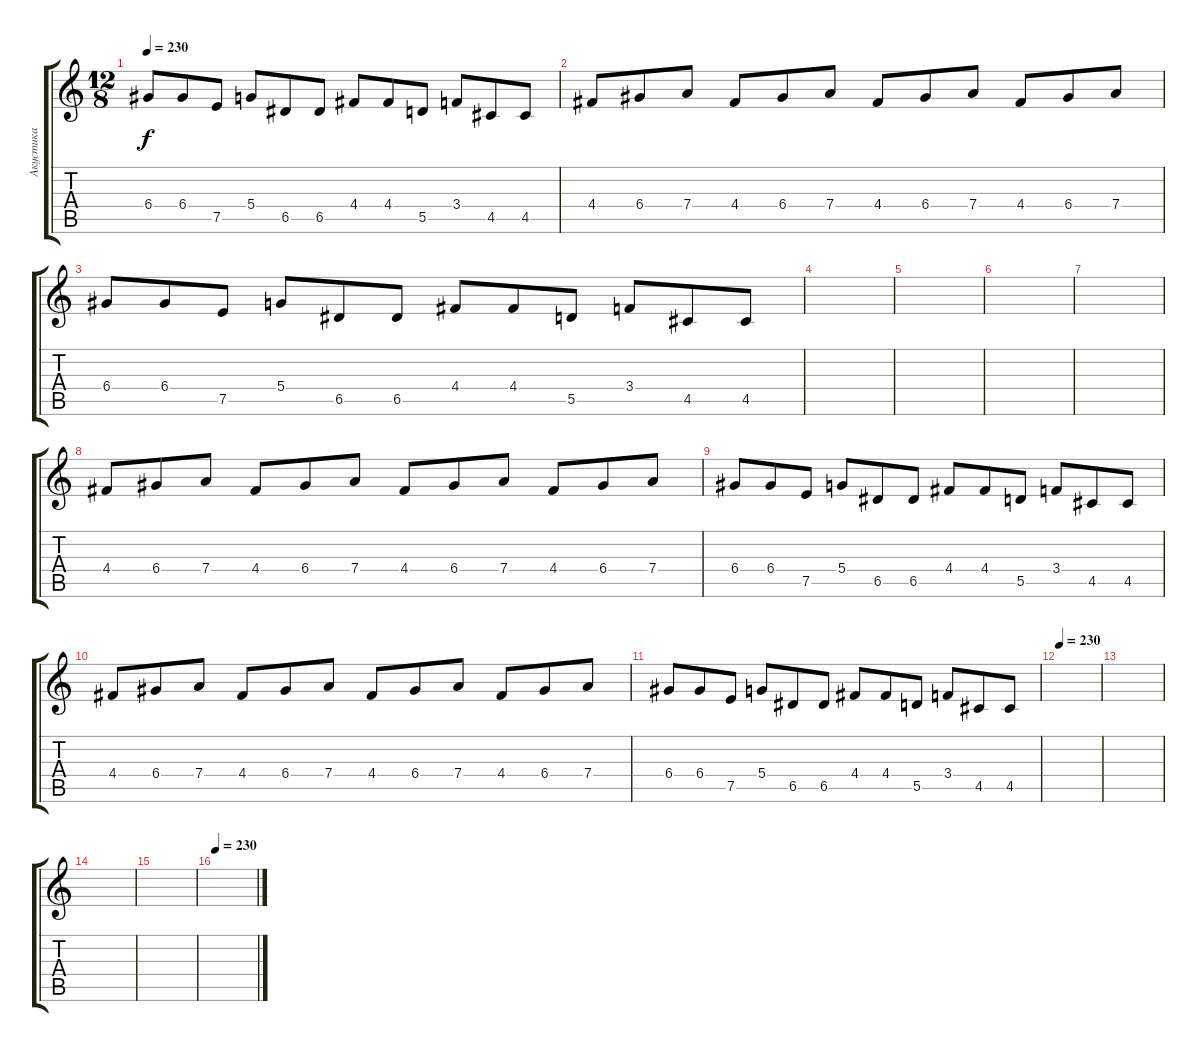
\track ("Акустика" "Акустика") {instrument acousticguitarsteel}
\staff {score tabs}
\tuning (E4 B3 G3 D3 A2 E2) {hide}
\ts (12 8)
\tempo 230
\clef g2
\ks c
6.4.8{dy f} 6.4.8 7.5.8 5.4.8 6.5.8 6.5.8 4.4.8 4.4.8 5.5.8 3.4.8 4.5.8 4.5.8 |
4.4.8 6.4.8 7.4.8 4.4.8 6.4.8 7.4.8 4.4.8 6.4.8 7.4.8 4.4.8 6.4.8 7.4.8 |
6.4.8 6.4.8 7.5.8 5.4.8 6.5.8 6.5.8 4.4.8 4.4.8 5.5.8 3.4.8 4.5.8 4.5.8 |
|
|
|
|
4.4.8 6.4.8 7.4.8 4.4.8 6.4.8 7.4.8 4.4.8 6.4.8 7.4.8 4.4.8 6.4.8 7.4.8 |
6.4.8 6.4.8 7.5.8 5.4.8 6.5.8 6.5.8 4.4.8 4.4.8 5.5.8 3.4.8 4.5.8 4.5.8 |
4.4.8 6.4.8 7.4.8 4.4.8 6.4.8 7.4.8 4.4.8 6.4.8 7.4.8 4.4.8 6.4.8 7.4.8 |
6.4.8 6.4.8 7.5.8 5.4.8 6.5.8 6.5.8 4.4.8 4.4.8 5.5.8 3.4.8 4.5.8 4.5.8 |
\tempo 230
|
|
|
|
\tempo 230
